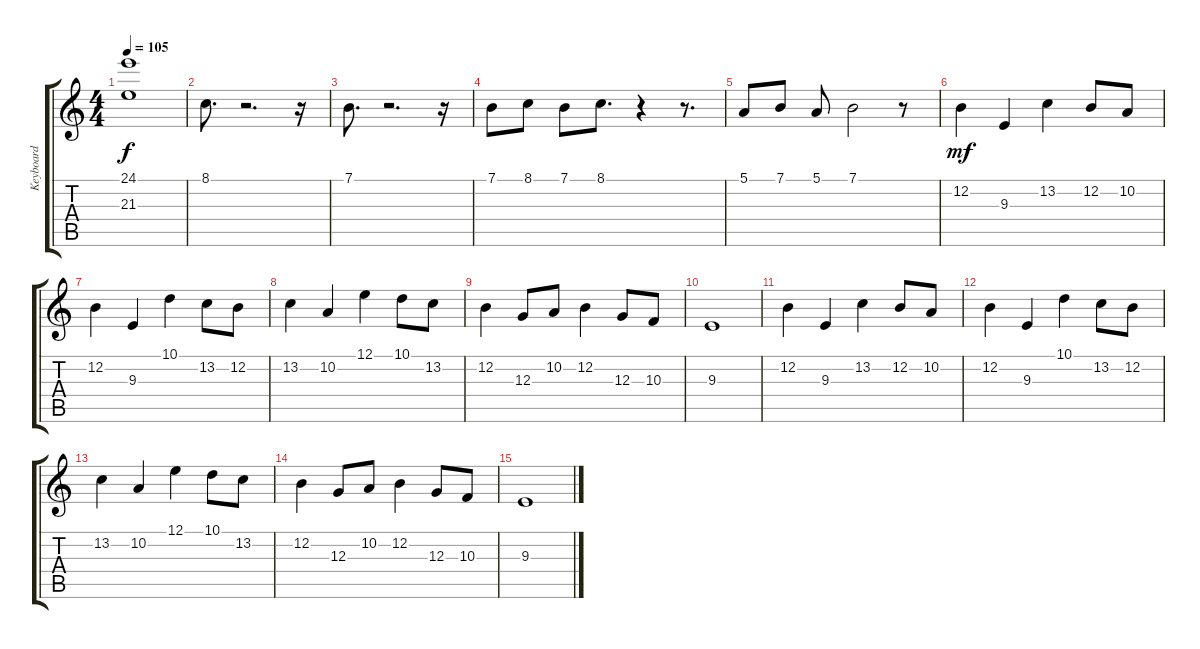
\track ("Keyboard" "Keyboard") {instrument tremolostrings}
\staff {score tabs}
\tuning (E4 B3 G3 D3 A2 E2) {hide}
\ts (4 4)
\tempo 105
\clef g2
\ks c
(24.1 21.3).1{dy f} |
8.1.8{d} r.2{d} r.16 |
7.1.8{d} r.2{d} r.16 |
7.1.8 8.1.8 7.1.8 8.1.8{d} r.4 r.8{d} |
5.1.8 7.1.8 5.1.8 7.1.2 r.8 |
12.2.4{dy mf} 9.3.4 13.2.4 12.2.8 10.2.8 |
12.2.4 9.3.4 10.1.4 13.2.8 12.2.8 |
13.2.4 10.2.4 12.1.4 10.1.8 13.2.8 |
12.2.4 12.3.8 10.2.8 12.2.4 12.3.8 10.3.8 |
9.3.1 |
12.2.4 9.3.4 13.2.4 12.2.8 10.2.8 |
12.2.4 9.3.4 10.1.4 13.2.8 12.2.8 |
13.2.4 10.2.4 12.1.4 10.1.8 13.2.8 |
12.2.4 12.3.8 10.2.8 12.2.4 12.3.8 10.3.8 |
9.3.1
